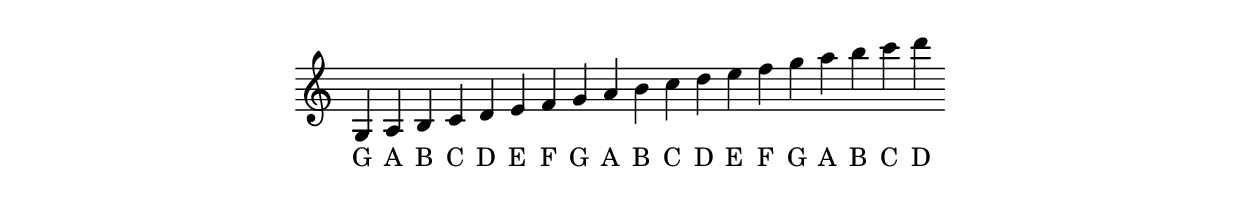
\version "2.18.2"
\paper {
	indent = 0\mm
	line-width = 110\mm
	oddHeaderMarkup = ""
	evenHeaderMarkup = ""
	oddFooterMarkup = ""
	evenFooterMarkup = ""
}
\header {
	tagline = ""
}
<<
	{
		\time 16/1
		\clef treble
		\override Score.KeySignature.stencil = ##f
		\override Score.TimeSignature.stencil = ##f
	
		g4 a b c' d' e' f' g' a' b' c'' d'' e'' f'' g'' a'' b'' c''' d'''
	}
	\addlyrics {
		G A B C D E F G A B C D E F G A B C D
	}
>>
